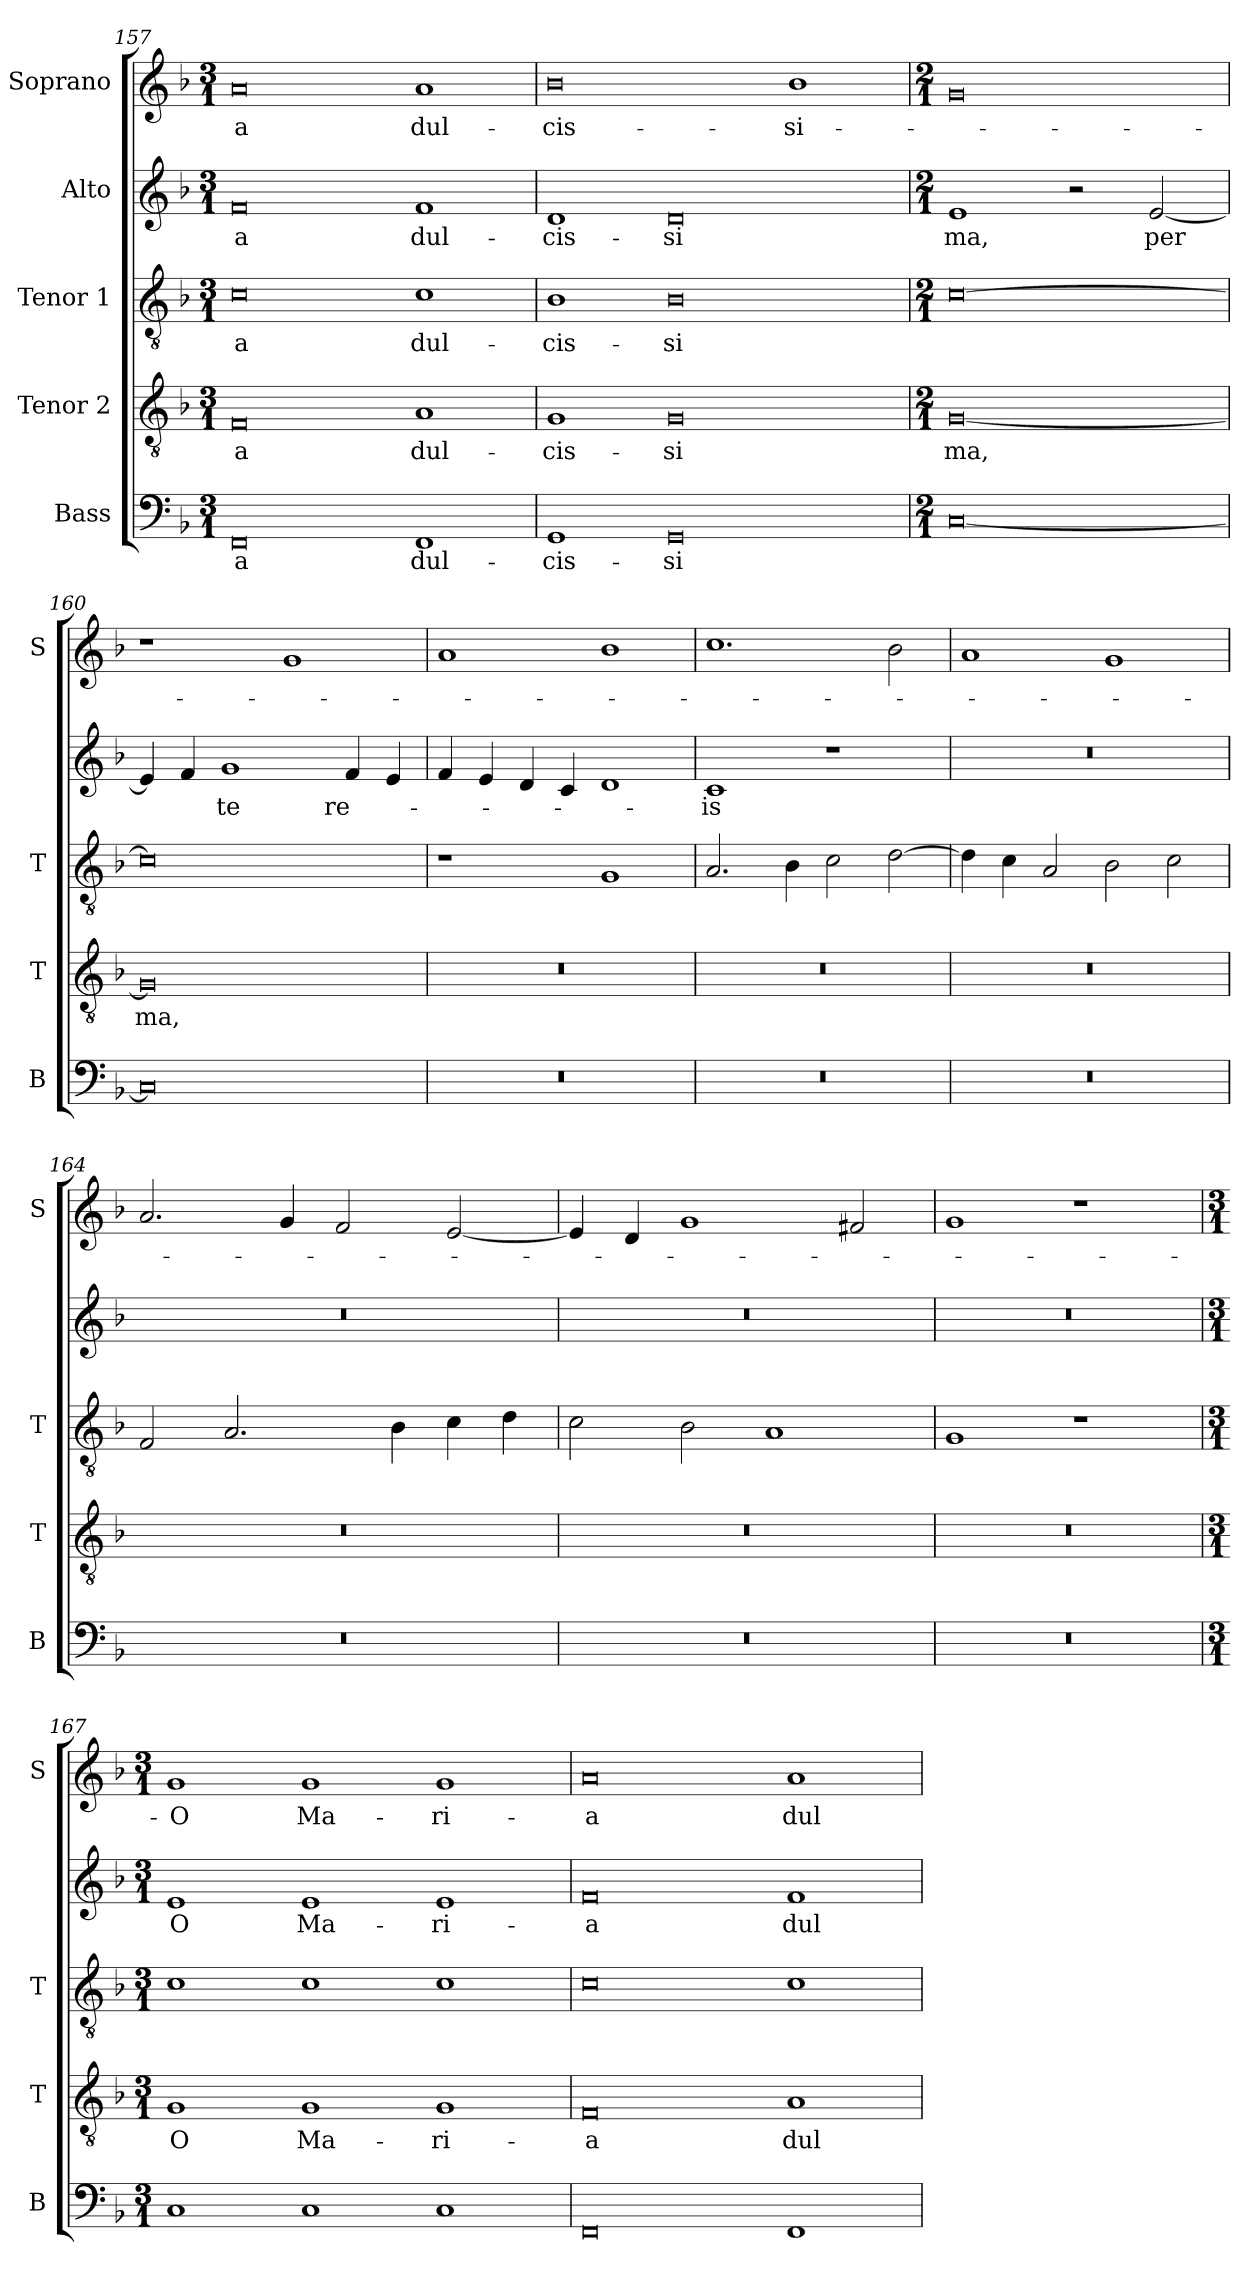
**kern	**text	**kern	**text	**kern	**text	**kern	**text	**kern	**text
*part5	*part5	*part4	*part4	*part3	*part3	*part2	*part2	*part1	*part1
*staff5	*staff5	*staff4	*staff4	*staff3	*staff3	*staff2	*staff2	*staff1	*staff1
*I"Bass	*	*I"Tenor 2	*	*I"Tenor 1	*	*I"Alto	*	*I"Soprano	*
*I'B	*	*I'T	*	*I'T	*	*	*	*I'S	*
*clefF4	*	*clefGv2	*	*clefGv2	*	*clefG2	*	*clefG2	*
*k[b-]	*	*k[b-]	*	*k[b-]	*	*k[b-]	*	*k[b-]	*
*M3/1	*	*M3/1	*	*M3/1	*	*M3/1	*	*M3/1	*
=157	=157	=157	=157	=157	=157	=157	=157	=157	=157
!	!LO:LY:b	!	!LO:LY:b	!	!LO:LY:b	!	!LO:LY:b	!	!LO:LY:b
0FF	-a	0F	-a	0c	-a	0f	-a	0a	-a
!	!LO:LY:b	!	!LO:LY:b	!	!LO:LY:b	!	!LO:LY:b	!	!LO:LY:b
1FF	dul-	1A	dul-	1c	dul-	1f	dul-	1a	dul-
=158	=158	=158	=158	=158	=158	=158	=158	=158	=158
!	!LO:LY:b	!	!LO:LY:b	!	!LO:LY:b	!	!LO:LY:b	!	!LO:LY:b
1GG	-cis-	1G	-cis-	1B-	-cis-	1d	-cis-	0b-	-cis-
!	!LO:LY:b	!	!LO:LY:b	!	!LO:LY:b	!	!LO:LY:b	!	!
0GG	-si	0G	-si	0B-	-si	0d	-si	.	.
!	!	!	!	!	!	!	!	!	!LO:LY:b
.	.	.	.	.	.	.	.	1b-	-si-
=159	=159	=159	=159	=159	=159	=159	=159	=159	=159
*M2/1	*	*M2/1	*	*M2/1	*	*M2/1	*	*M2/1	*
!	!	!	!LO:LY:b	!	!	!	!LO:LY:b	!	!
[0C	.	[0G	-ma,	[0c	.	1e	-ma,	0g	.
.	.	.	.	.	.	2r	.	.	.
!	!	!	!	!	!	!	!LO:LY:b	!	!
.	.	.	.	.	.	[2e/	per	.	.
=160	=160	=160	=160	=160	=160	=160	=160	=160	=160
!	!	!	!LO:LY:b	!	!	!	!	!	!
0C]	.	0G]	-ma,	0c]	.	4e/]	.	1r	.
.	.	.	.	.	.	4f/	.	.	.
!	!	!	!	!	!	!	!LO:LY:b	!	!
.	.	.	.	.	.	1g	te	.	.
.	.	.	.	.	.	.	.	1g	.
!	!	!	!	!	!	!	!LO:LY:b	!	!
.	.	.	.	.	.	4f/	re-	.	.
.	.	.	.	.	.	4e/	.	.	.
=161	=161	=161	=161	=161	=161	=161	=161	=161	=161
0r	.	0r	.	1r	.	4f/	.	1a	.
.	.	.	.	.	.	4e/	.	.	.
.	.	.	.	.	.	4d/	.	.	.
.	.	.	.	.	.	4c/	.	.	.
.	.	.	.	1G	.	1d	.	1b-	.
=162	=162	=162	=162	=162	=162	=162	=162	=162	=162
!	!	!	!	!	!	!	!LO:LY:b	!	!
0r	.	0r	.	2.A/	.	1c	-is	1.cc	.
.	.	.	.	4B-\	.	.	.	.	.
.	.	.	.	2c\	.	1r	.	.	.
.	.	.	.	[2d\	.	.	.	2b-\	.
=163	=163	=163	=163	=163	=163	=163	=163	=163	=163
0r	.	0r	.	4d\]	.	0r	.	1a	.
.	.	.	.	4c\	.	.	.	.	.
.	.	.	.	2A/	.	.	.	.	.
.	.	.	.	2B-\	.	.	.	1g	.
.	.	.	.	2c\	.	.	.	.	.
!!LO:LB:g=z
=164	=164	=164	=164	=164	=164	=164	=164	=164	=164
0r	.	0r	.	2F/	.	0r	.	2.a/	.
.	.	.	.	2.A/	.	.	.	.	.
.	.	.	.	.	.	.	.	4g/	.
.	.	.	.	.	.	.	.	2f/	.
.	.	.	.	4B-\	.	.	.	.	.
.	.	.	.	4c\	.	.	.	[2e/	.
.	.	.	.	4d\	.	.	.	.	.
=165	=165	=165	=165	=165	=165	=165	=165	=165	=165
0r	.	0r	.	2c\	.	0r	.	4e/]	.
.	.	.	.	.	.	.	.	4d/	.
.	.	.	.	2B-\	.	.	.	1g	.
.	.	.	.	1A	.	.	.	.	.
.	.	.	.	.	.	.	.	2f#X/	.
=166	=166	=166	=166	=166	=166	=166	=166	=166	=166
0r	.	0r	.	1G	.	0r	.	1g	.
.	.	.	.	1r	.	.	.	1r	.
=167	=167	=167	=167	=167	=167	=167	=167	=167	=167
*M3/1	*	*M3/1	*	*M3/1	*	*M3/1	*	*M3/1	*
!	!	!	!LO:LY:b	!	!	!	!LO:LY:b	!	!LO:LY:b
1C	.	1G	O	1c	.	1e	O	1g	O
!	!	!	!LO:LY:b	!	!	!	!LO:LY:b	!	!LO:LY:b
1C	.	1G	Ma-	1c	.	1e	Ma-	1g	Ma-
!	!	!	!LO:LY:b	!	!	!	!LO:LY:b	!	!LO:LY:b
1C	.	1G	-ri-	1c	.	1e	-ri-	1g	-ri-
=168	=168	=168	=168	=168	=168	=168	=168	=168	=168
!	!	!	!LO:LY:b	!	!	!	!LO:LY:b	!	!LO:LY:b
0FF	.	0F	-a	0c	.	0f	-a	0a	-a
!	!	!	!LO:LY:b	!	!	!	!LO:LY:b	!	!LO:LY:b
1FF	.	1A	dul-	1c	.	1f	dul-	1a	dul-
=	=	=	=	=	=	=	=	=	=
*-	*-	*-	*-	*-	*-	*-	*-	*-	*-
